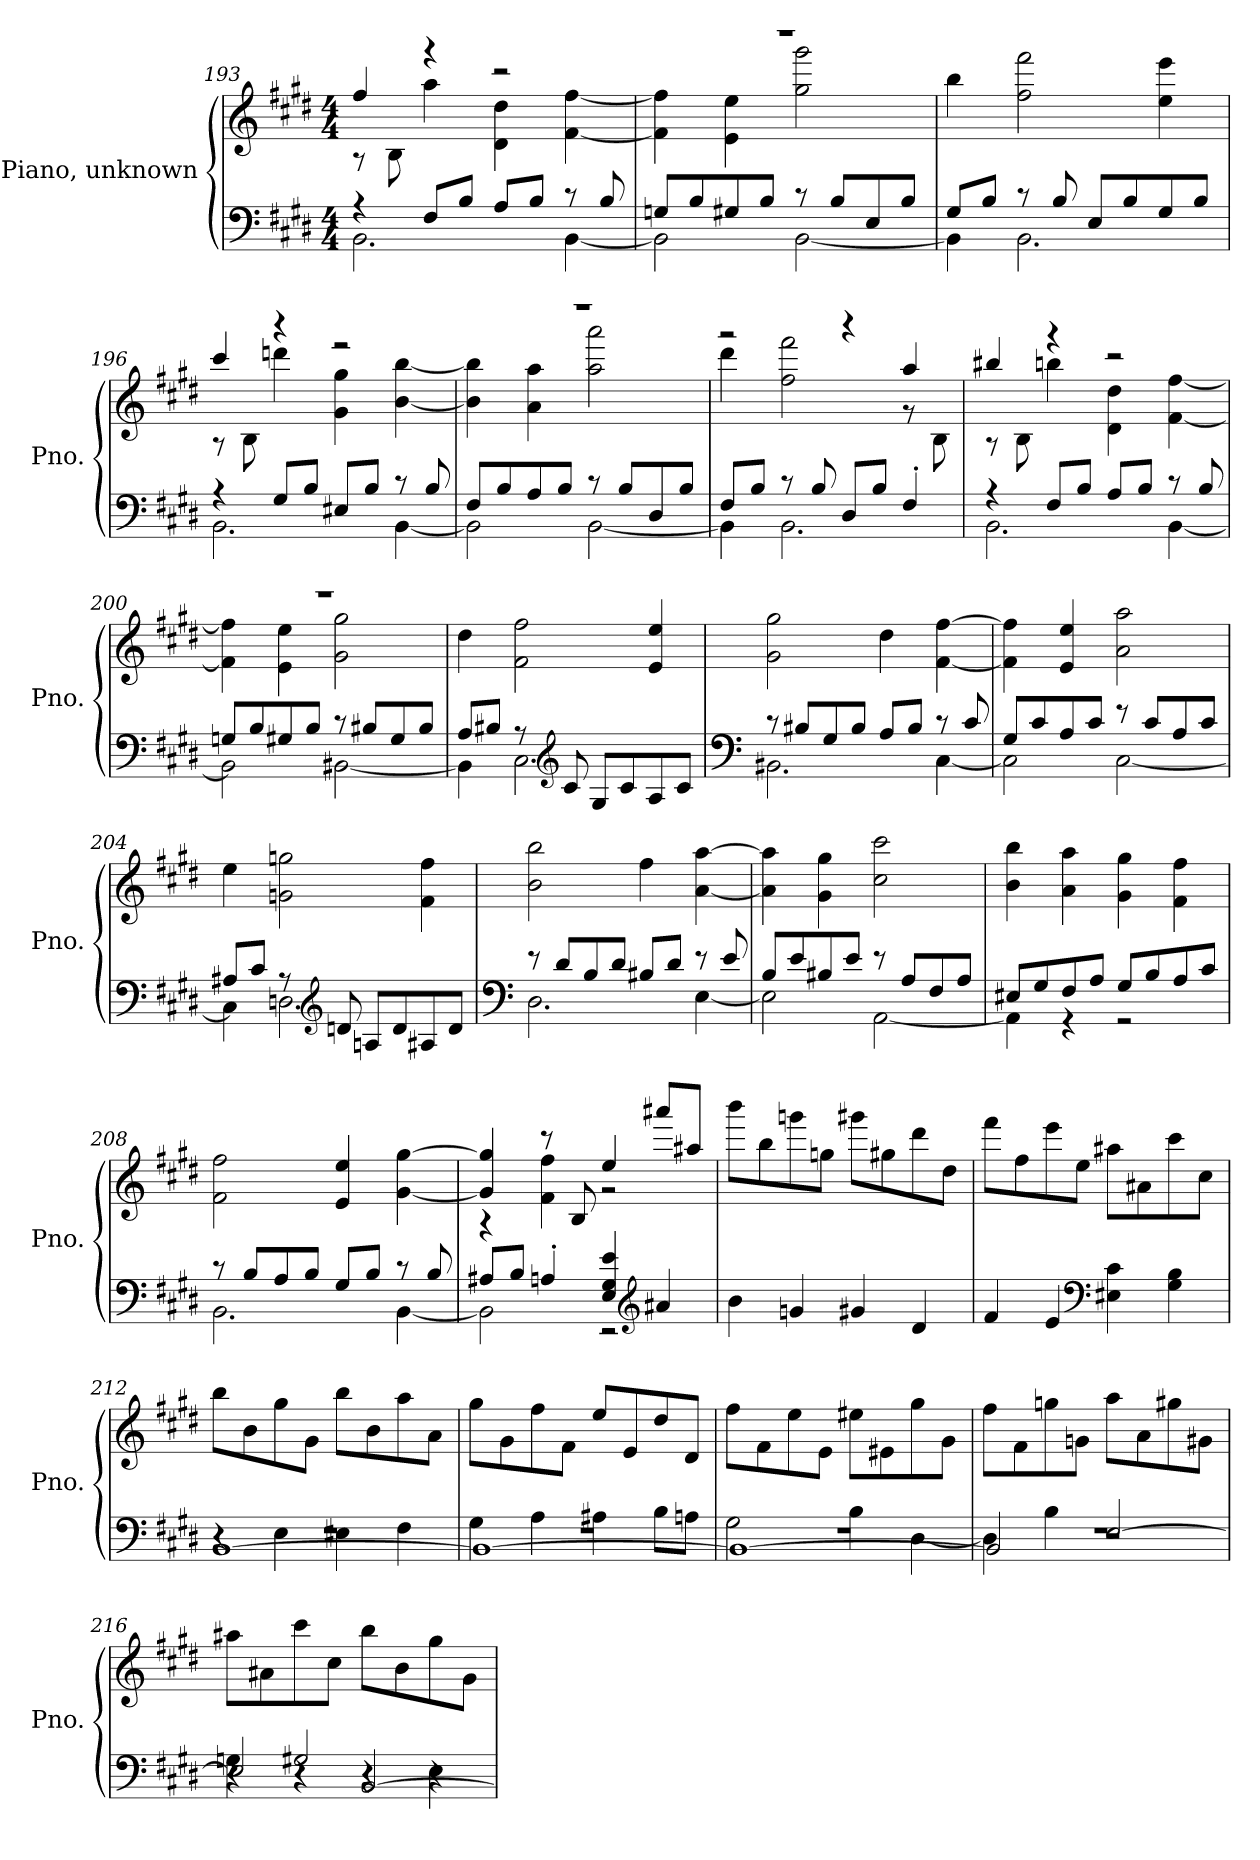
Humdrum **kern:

**kern	**kern
*part1	*part1
*staff2	*staff1
*I"Piano, unknown	*
*I'Pno.	*
*clefF4	*clefG2
*k[f#c#g#d#]	*k[f#c#g#d#]
*M4/4	*M4/4
=193	=193
*^	*^
4r	2.BB\	4ff#/	8r
.	.	.	8B\
8F#/L	.	4r	4aa\
8B/J	.	.	.
8A/L	.	2r	4d#\ 4dd#\
8B/J	.	.	.
8r	[4BB\	.	[4f#\ [4ff#\
8B/	.	.	.
!!LO:LB:g=z	!!
=194	=194	=194	=194
8Gn/L	2BB\]	1r	4f#\] 4ff#\]
8B/	.	.	.
8G#X/	.	.	4e\ 4ee\
8B/J	.	.	.
8r	[2BB\	.	2gg#\ 2ggg#\
8B/L	.	.	.
8E/	.	.	.
8B/J	.	.	.
*	*	*v	*v
=195	=195	=195
8G#/L	4BB\]	4bb\
8B/J	.	.
8r	2.BB\	2ff#\ 2fff#\
8B/	.	.
8E/L	.	.
8B/	.	.
8G#/	.	4ee\ 4eee\
8B/J	.	.
=196	=196	=196
*	*	*^
4r	2.BB\	4ccc#/	8r
.	.	.	8B\
8G#/L	.	4r	4dddn\
8B/J	.	.	.
8E#X/L	.	2r	4g#\ 4gg#\
8B/J	.	.	.
8r	[4BB\	.	[4b\ [4bb\
8B/	.	.	.
=197	=197	=197	=197
8F#/L	2BB\]	1r	4b\] 4bb\]
8B/	.	.	.
8A/	.	.	4a\ 4aa\
8B/J	.	.	.
8r	[2BB\	.	2aa\ 2aaa\
8B/L	.	.	.
8D#/	.	.	.
8B/J	.	.	.
!!LO:LB:g=z	!!
=198	=198	=198	=198
8F#/L	4BB\]	2r	4ddd#\
8B/J	.	.	.
8r	2.BB\	.	2ff#\ 2fff#\
8B/	.	.	.
8D#/L	.	4r	.
8B/J	.	.	.
4F#'/	.	4aa/	8r
.	.	.	8B\
=199	=199	=199	=199
4r	2.BB\	4bb#X/	8r
.	.	.	8B\
8F#/L	.	4r	4bbn\
8B/J	.	.	.
8A/L	.	2r	4d#\ 4dd#\
8B/J	.	.	.
8r	[4BB\	.	[4f#\ [4ff#\
8B/	.	.	.
=200	=200	=200	=200
8Gn/L	2BB\]	1r	4f#\] 4ff#\]
8B/	.	.	.
8G#X/	.	.	4e\ 4ee\
8B/J	.	.	.
8r	[2BB#X\	.	2g#\ 2gg#\
8B#X/L	.	.	.
8G#/	.	.	.
8B#/J	.	.	.
*	*	*v	*v
!!LO:LB:g=z
=201	=201	=201
8A/L	4BB#\]	4dd#\
8B#X/J	.	.
8r	2.C#\	2f#\ 2ff#\
*clefG2	*	*
8c#/	.	.
8G#/L	.	.
8c#/	.	.
8A/	.	4e/ 4ee/
8c#/J	.	.
=202	=202	=202
*clefF4	*	*
8r	2.BB#X\	2g#\ 2gg#\
8B#X/L	.	.
8G#/	.	.
8B#/J	.	.
8A/L	.	4dd#\
8B#/J	.	.
8r	[4C#\	[4f#\ [4ff#\
8c#/	.	.
=203	=203	=203
8G#/L	2C#\]	4f#\] 4ff#\]
8c#/	.	.
8A/	.	4e/ 4ee/
8c#/J	.	.
8r	[2C#\	2a\ 2aa\
8c#/L	.	.
8A/	.	.
8c#/J	.	.
!!LO:PB:g=z
=204	=204	=204
8A#X/L	4C#\]	4ee\
8c#/J	.	.
8r	2.Dn\	2gn\ 2ggn\
*clefG2	*	*
8dn/	.	.
8An/L	.	.
8d/	.	.
8A#X/	.	4f#\ 4ff#\
8d/J	.	.
=205	=205	=205
*clefF4	*	*
8r	2.D#\	2b\ 2bb\
8d#/L	.	.
8B/	.	.
8d#/J	.	.
8B#X/L	.	4ff#\
8d#/J	.	.
8r	[4E\	[4a\ [4aa\
8e/	.	.
=206	=206	=206
8B/L	2E\]	4a\] 4aa\]
8e/	.	.
8B#X/	.	4g#\ 4gg#\
8e/J	.	.
8r	[2AA\	2cc#\ 2ccc#\
8A/L	.	.
8F#/	.	.
8A/J	.	.
!!LO:LB:g=z
=207	=207	=207
8E#X/L	4AA\]	4b\ 4bb\
8G#/	.	.
8F#/	4r	4a\ 4aa\
8A/J	.	.
8G#/L	2r	4g#\ 4gg#\
8B/	.	.
8A/	.	4f#\ 4ff#\
8c#/J	.	.
=208	=208	=208
8r	2.BB\	2f#\ 2ff#\
8B/L	.	.
8A/	.	.
8B/J	.	.
8G#/L	.	4e/ 4ee/
8B/J	.	.
8r	[4BB\	[4g#\ [4gg#\
8B/	.	.
=209	=209	=209
*	*	*^
8A#X/L	2BB\]	4g#/] 4gg#/]	4r
8B/J	.	.	.
4An'/	.	8r	4f#\ 4ff#\
.	.	8B/	.
4E/ 4G#/ 4e/	2r	4ee/	2r
*clefG2	*	*	*
4a#X/	.	8aaa#X/L	.
.	.	8aa#X/J	.
*v	*v	*	*
*	*v	*v
!!LO:LB:g=z
=210	=210
4b\	8bbb\L
.	8bb\
4gn/	8gggn\
.	8ggn\J
4g#X/	8ggg#X\L
.	8gg#X\
4d#/	8ddd#\
.	8dd#\J
=211	=211
4f#/	8fff#\L
.	8ff#\
4e/	8eee\
.	8ee\J
*clefF4	*
4E#X\ 4c#\	8aa#X\L
.	8a#X\
4G#\ 4B\	8ccc#\
.	8cc#\J
=212	=212
*^	*
*	*^	*
1r	4r	[1BB	8bb\L
.	.	.	8b\
.	4E\	.	8gg#\
.	.	.	8g#\J
.	4E#X\	.	8bb\L
.	.	.	8b\
.	4F#\	.	8aa\
.	.	.	8a\J
=213	=213	=213	=213
1r	4G#\	1BB_	8gg#\L
.	.	.	8g#\
.	4A\	.	8ff#\
.	.	.	8f#\J
.	4A#X\	.	8ee/L
.	.	.	8e/
.	8B\L	.	8dd#/
.	8An\J	.	8d#/J
!!LO:LB:g=z
=214	=214	=214	=214
1r	2G#\	1BB_	8ff#\L
.	.	.	8f#\
.	.	.	8ee\
.	.	.	8e\J
.	4B\	.	8ee#X\L
.	.	.	8e#X\
.	[4D#\	.	8gg#\
.	.	.	8g#\J
=215	=215	=215	=215
1r	4D#\]	2BB/]	8ff#\L
.	.	.	8f#\
.	4B\	.	8ggn\
.	.	.	8gn\J
.	2r	[2E/	8aa\L
.	.	.	8a\
.	.	.	8gg#X\
.	.	.	8g#X\J
=216	=216	=216	=216
4r	4Gn\	2E/]	8aa#X\L
.	.	.	8a#X\
2G#X/	4r	.	8ccc#\
.	.	.	8cc#\J
.	4r	[2BB/	8bb\L
.	.	.	8b\
4r	4E\	.	8gg#\
.	.	.	8g#\J
*v	*v	*v	*
=	=
*-	*-
